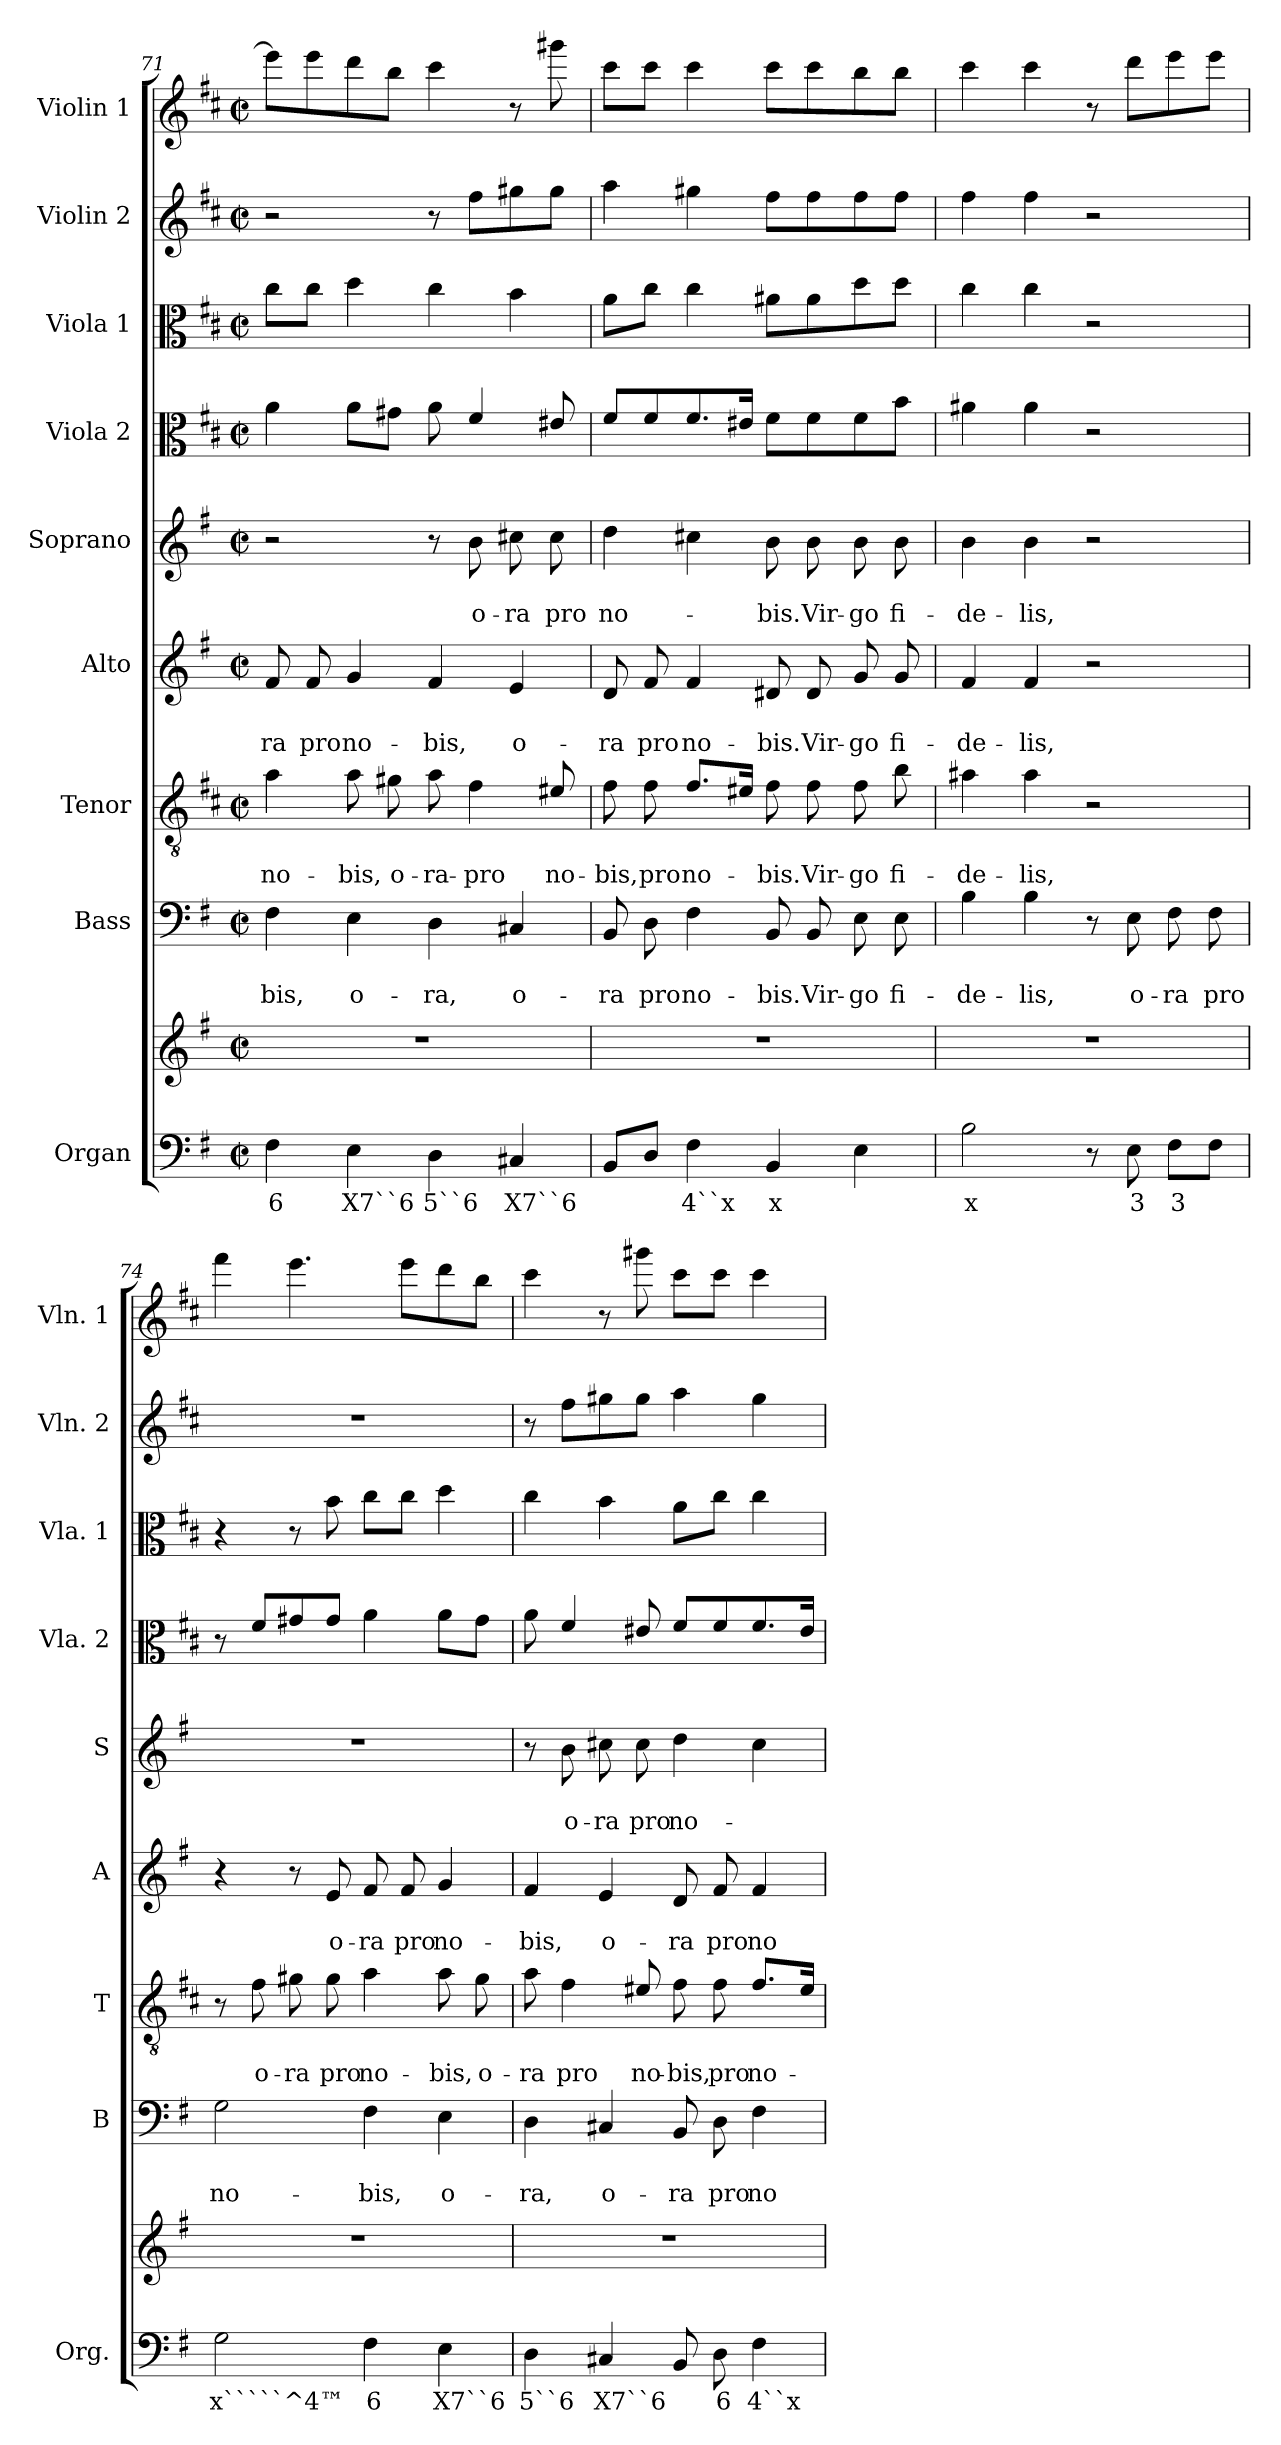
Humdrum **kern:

**kern	**text	**kern	**kern	**text	**text	**kern	**text	**text	**kern	**text	**text	**kern	**text	**text	**kern	**kern	**kern	**kern
*part9	*part9	*part9	*part8	*part8	*part8	*part7	*part7	*part7	*part6	*part6	*part6	*part5	*part5	*part5	*part4	*part3	*part2	*part1
*staff10	*staff10	*staff9	*staff8	*staff8	*staff8	*staff7	*staff7	*staff7	*staff6	*staff6	*staff6	*staff5	*staff5	*staff5	*staff4	*staff3	*staff2	*staff1
*I"Organ	*	*	*I"Bass	*	*	*I"Tenor	*	*	*I"Alto	*	*	*I"Soprano	*	*	*I"Viola 2	*I"Viola 1	*I"Violin 2	*I"Violin 1
*I'Org.	*	*	*I'B	*	*	*I'T	*	*	*I'A	*	*	*I'S	*	*	*I'Vla. 2	*I'Vla. 1	*I'Vln. 2	*I'Vln. 1
*clefF4	*	*clefG2	*clefF4	*	*	*clefGv2	*	*	*clefG2	*	*	*clefG2	*	*	*clefC3	*clefC3	*clefG2	*clefG2
*	*	*	*	*	*	*ITrd4c7	*	*	*	*	*	*	*	*	*ITrd4c7	*ITrd4c7	*ITrd4c7	*ITrd4c7
*k[f#]	*	*k[f#]	*k[f#]	*	*	*k[f#]	*	*	*k[f#]	*	*	*k[f#]	*	*	*k[f#]	*k[f#]	*k[f#]	*k[f#]
*G:	*	*G:	*G:	*	*	*G:	*	*	*G:	*	*	*G:	*	*	*G:	*G:	*G:	*G:
*M2/2	*	*M2/2	*M2/2	*	*	*M2/2	*	*	*M2/2	*	*	*M2/2	*	*	*M2/2	*M2/2	*M2/2	*M2/2
*met(c|)	*	*met(c|)	*met(c|)	*	*	*met(c|)	*	*	*met(c|)	*	*	*met(c|)	*	*	*met(c|)	*met(c|)	*met(c|)	*met(c|)
=71	=71	=71	=71	=71	=71	=71	=71	=71	=71	=71	=71	=71	=71	=71	=71	=71	=71	=71
!	!LO:LY:b	!	!	!	!LO:LY:b	!	!	!LO:LY:b	!	!	!LO:LY:b	!	!	!	!	!	!	!
4F#\	6	1r	4F#\	.	-bis,	4d\	.	no-	8f#/	.	-ra	2r	.	.	4d\	8f#\L	2r	8aa\L]
!	!	!	!	!	!	!	!	!	!	!	!LO:LY:b	!	!	!	!	!	!	!
.	.	.	.	.	.	.	.	.	8f#/	.	pro	.	.	.	.	8f#\J	.	8aa\
!	!LO:LY:b	!	!	!	!LO:LY:b	!	!	!LO:LY:b	!	!	!LO:LY:b	!	!	!	!	!	!	!
4E\	X7``6	.	4E\	.	o-	8d\	.	-bis,	4g/	.	no-	.	.	.	8d\L	4g\	.	8gg\
!	!	!	!	!	!	!	!	!LO:LY:b	!	!	!	!	!	!	!	!	!	!
.	.	.	.	.	.	8c#X\	.	o-	.	.	.	.	.	.	8c#X\J	.	.	8ee\J
!	!LO:LY:b	!	!	!	!LO:LY:b	!	!	!LO:LY:b	!	!	!LO:LY:b	!	!	!	!	!	!	!
4D\	5``6	.	4D\	.	-ra,	8d\	.	-ra-	4f#/	.	-bis,	8r	.	.	8d\	4f#\	8r	4ff#\
!	!	!	!	!	!	!	!	!LO:LY:b	!	!	!	!	!	!LO:LY:b	!	!	!	!
.	.	.	.	.	.	4B\	.	-pro	.	.	.	8b\	.	o-	4B/	.	8b\L	.
!	!LO:LY:b	!	!	!	!LO:LY:b	!	!	!	!	!	!LO:LY:b	!	!	!LO:LY:b	!	!	!	!
4C#X/	X7``6	.	4C#X/	.	o-	.	.	.	4e/	.	o-	8cc#X\	.	-ra	.	4e\	8cc#X\	8r
!	!	!	!	!	!	!	!	!LO:LY:b	!	!	!	!	!	!LO:LY:b	!	!	!	!
.	.	.	.	.	.	8A#X/	.	no-	.	.	.	8cc#\	.	pro	8A#X/	.	8cc#\J	8ccc#X\
!!LO:LB:g=z
=72	=72	=72	=72	=72	=72	=72	=72	=72	=72	=72	=72	=72	=72	=72	=72	=72	=72	=72
!	!	!	!	!	!LO:LY:b	!	!	!LO:LY:b	!	!	!LO:LY:b	!	!	!LO:LY:b	!	!	!	!
8BB/L	.	1r	8BB/	.	-ra	8B\	.	-bis,	8d/	.	-ra	4dd\	.	no-	8B/L	8d\L	4dd\	8ff#\L
!	!	!	!	!	!LO:LY:b	!	!	!LO:LY:b	!	!	!LO:LY:b	!	!	!	!	!	!	!
8D/J	.	.	8D\	.	pro	8B\	.	pro	8f#/	.	pro	.	.	.	8B/	8f#\J	.	8ff#\J
!	!LO:LY:b	!	!	!	!LO:LY:b	!	!	!LO:LY:b	!	!	!LO:LY:b	!	!	!	!	!	!	!
4F#\	4``x	.	4F#\	.	no-	8.B/L	.	no-	4f#/	.	no-	4cc#X\	.	.	8.B/	4f#\	4cc#X\	4ff#\
.	.	.	.	.	.	16A#X/Jk	.	.	.	.	.	.	.	.	16A#X/Jk	.	.	.
!	!LO:LY:b	!	!	!	!LO:LY:b	!	!	!LO:LY:b	!	!	!LO:LY:b	!	!	!LO:LY:b	!	!	!	!
4BB/	x	.	8BB/	.	-bis.	8B\	.	-bis.	8d#X/	.	-bis.	8b\	.	-bis.	8B\L	8d#X\L	8b\L	8ff#\L
!	!	!	!	!	!LO:LY:b	!	!	!LO:LY:b	!	!	!LO:LY:b	!	!	!LO:LY:b	!	!	!	!
.	.	.	8BB/	.	Vir-	8B\	.	Vir-	8d#/	.	Vir-	8b\	.	Vir-	8B\	8d#\	8b\	8ff#\
!	!	!	!	!	!LO:LY:b	!	!	!LO:LY:b	!	!	!LO:LY:b	!	!	!LO:LY:b	!	!	!	!
4E\	.	.	8E\	.	-go	8B\	.	-go	8g/	.	-go	8b\	.	-go	8B\	8g\	8b\	8ee\
!	!	!	!	!	!LO:LY:b	!	!	!LO:LY:b	!	!	!LO:LY:b	!	!	!LO:LY:b	!	!	!	!
.	.	.	8E\	.	fi-	8e\	.	fi-	8g/	.	fi-	8b\	.	fi-	8e\J	8g\J	8b\J	8ee\J
=73	=73	=73	=73	=73	=73	=73	=73	=73	=73	=73	=73	=73	=73	=73	=73	=73	=73	=73
!	!LO:LY:b	!	!	!	!LO:LY:b	!	!	!LO:LY:b	!	!	!LO:LY:b	!	!	!LO:LY:b	!	!	!	!
2B\	x	1r	4B\	.	-de-	4d#X\	.	-de-	4f#/	.	-de-	4b\	.	-de-	4d#X\	4f#\	4b\	4ff#\
!	!	!	!	!	!LO:LY:b	!	!	!LO:LY:b	!	!	!LO:LY:b	!	!	!LO:LY:b	!	!	!	!
.	.	.	4B\	.	-lis,	4d#\	.	-lis,	4f#/	.	-lis,	4b\	.	-lis,	4d#\	4f#\	4b\	4ff#\
8r	.	.	8r	.	.	2r	.	.	2r	.	.	2r	.	.	2r	2r	2r	8r
!	!LO:LY:b	!	!	!	!LO:LY:b	!	!	!	!	!	!	!	!	!	!	!	!	!
8E\	3	.	8E\	.	o-	.	.	.	.	.	.	.	.	.	.	.	.	8gg\L
!	!LO:LY:b	!	!	!	!LO:LY:b	!	!	!	!	!	!	!	!	!	!	!	!	!
8F#\L	3	.	8F#\	.	-ra	.	.	.	.	.	.	.	.	.	.	.	.	8aa\
!	!	!	!	!	!LO:LY:b	!	!	!	!	!	!	!	!	!	!	!	!	!
8F#\J	.	.	8F#\	.	pro	.	.	.	.	.	.	.	.	.	.	.	.	8aa\J
=74	=74	=74	=74	=74	=74	=74	=74	=74	=74	=74	=74	=74	=74	=74	=74	=74	=74	=74
!	!LO:LY:b	!	!	!	!LO:LY:b	!	!	!	!	!	!	!	!	!	!	!	!	!
2G\	x`````^4™	1r	2G\	.	no-	8r	.	.	4r	.	.	1r	.	.	8r	4r	1r	4bb\
!	!	!	!	!	!	!	!	!LO:LY:b	!	!	!	!	!	!	!	!	!	!
.	.	.	.	.	.	8B\	.	o-	.	.	.	.	.	.	8B/L	.	.	.
!	!	!	!	!	!	!	!	!LO:LY:b	!	!	!	!	!	!	!	!	!	!
.	.	.	.	.	.	8c#X\	.	-ra	8r	.	.	.	.	.	8c#X/	8r	.	4.aa\
!	!	!	!	!	!	!	!	!LO:LY:b	!	!	!LO:LY:b	!	!	!	!	!	!	!
.	.	.	.	.	.	8c#\	.	pro	8e/	.	o-	.	.	.	8c#/J	8e\	.	.
!	!LO:LY:b	!	!	!	!LO:LY:b	!	!	!LO:LY:b	!	!	!LO:LY:b	!	!	!	!	!	!	!
4F#\	6	.	4F#\	.	-bis,	4d\	.	no-	8f#/	.	-ra	.	.	.	4d\	8f#\L	.	.
!	!	!	!	!	!	!	!	!	!	!	!LO:LY:b	!	!	!	!	!	!	!
.	.	.	.	.	.	.	.	.	8f#/	.	pro	.	.	.	.	8f#\J	.	8aa\L
!	!LO:LY:b	!	!	!	!LO:LY:b	!	!	!LO:LY:b	!	!	!LO:LY:b	!	!	!	!	!	!	!
4E\	X7``6	.	4E\	.	o-	8d\	.	-bis,	4g/	.	no-	.	.	.	8d\L	4g\	.	8gg\
!	!	!	!	!	!	!	!	!LO:LY:b	!	!	!	!	!	!	!	!	!	!
.	.	.	.	.	.	8c#\	.	o-	.	.	.	.	.	.	8c#\J	.	.	8ee\J
=75	=75	=75	=75	=75	=75	=75	=75	=75	=75	=75	=75	=75	=75	=75	=75	=75	=75	=75
!	!LO:LY:b	!	!	!	!LO:LY:b	!	!	!LO:LY:b	!	!	!LO:LY:b	!	!	!	!	!	!	!
4D\	5``6	1r	4D\	.	-ra,	8d\	.	-ra	4f#/	.	-bis,	8r	.	.	8d\	4f#\	8r	4ff#\
!	!	!	!	!	!	!	!	!LO:LY:b	!	!	!	!	!	!LO:LY:b	!	!	!	!
.	.	.	.	.	.	4B\	.	pro	.	.	.	8b\	.	o-	4B/	.	8b\L	.
!	!LO:LY:b	!	!	!	!LO:LY:b	!	!	!	!	!	!LO:LY:b	!	!	!LO:LY:b	!	!	!	!
4C#X/	X7``6	.	4C#X/	.	o-	.	.	.	4e/	.	o-	8cc#X\	.	-ra	.	4e\	8cc#X\	8r
!	!	!	!	!	!	!	!	!LO:LY:b	!	!	!	!	!	!LO:LY:b	!	!	!	!
.	.	.	.	.	.	8A#X/	.	no-	.	.	.	8cc#\	.	pro	8A#X/	.	8cc#\J	8ccc#X\
!	!	!	!	!	!LO:LY:b	!	!	!LO:LY:b	!	!	!LO:LY:b	!	!	!LO:LY:b	!	!	!	!
8BB/	.	.	8BB/	.	-ra	8B\	.	-bis,	8d/	.	-ra	4dd\	.	no-	8B/L	8d\L	4dd\	8ff#\L
!	!LO:LY:b	!	!	!	!LO:LY:b	!	!	!LO:LY:b	!	!	!LO:LY:b	!	!	!	!	!	!	!
8D\	6	.	8D\	.	pro	8B\	.	pro	8f#/	.	pro	.	.	.	8B/	8f#\J	.	8ff#\J
!	!LO:LY:b	!	!	!	!LO:LY:b	!	!	!LO:LY:b	!	!	!LO:LY:b	!	!	!	!	!	!	!
4F#\	4``x	.	4F#\	.	no-	8.B/L	.	no-	4f#/	.	no-	4cc#\	.	.	8.B/	4f#\	4cc#\	4ff#\
.	.	.	.	.	.	16A#/Jk	.	.	.	.	.	.	.	.	16A#/Jk	.	.	.
=	=	=	=	=	=	=	=	=	=	=	=	=	=	=	=	=	=	=
*-	*-	*-	*-	*-	*-	*-	*-	*-	*-	*-	*-	*-	*-	*-	*-	*-	*-	*-
